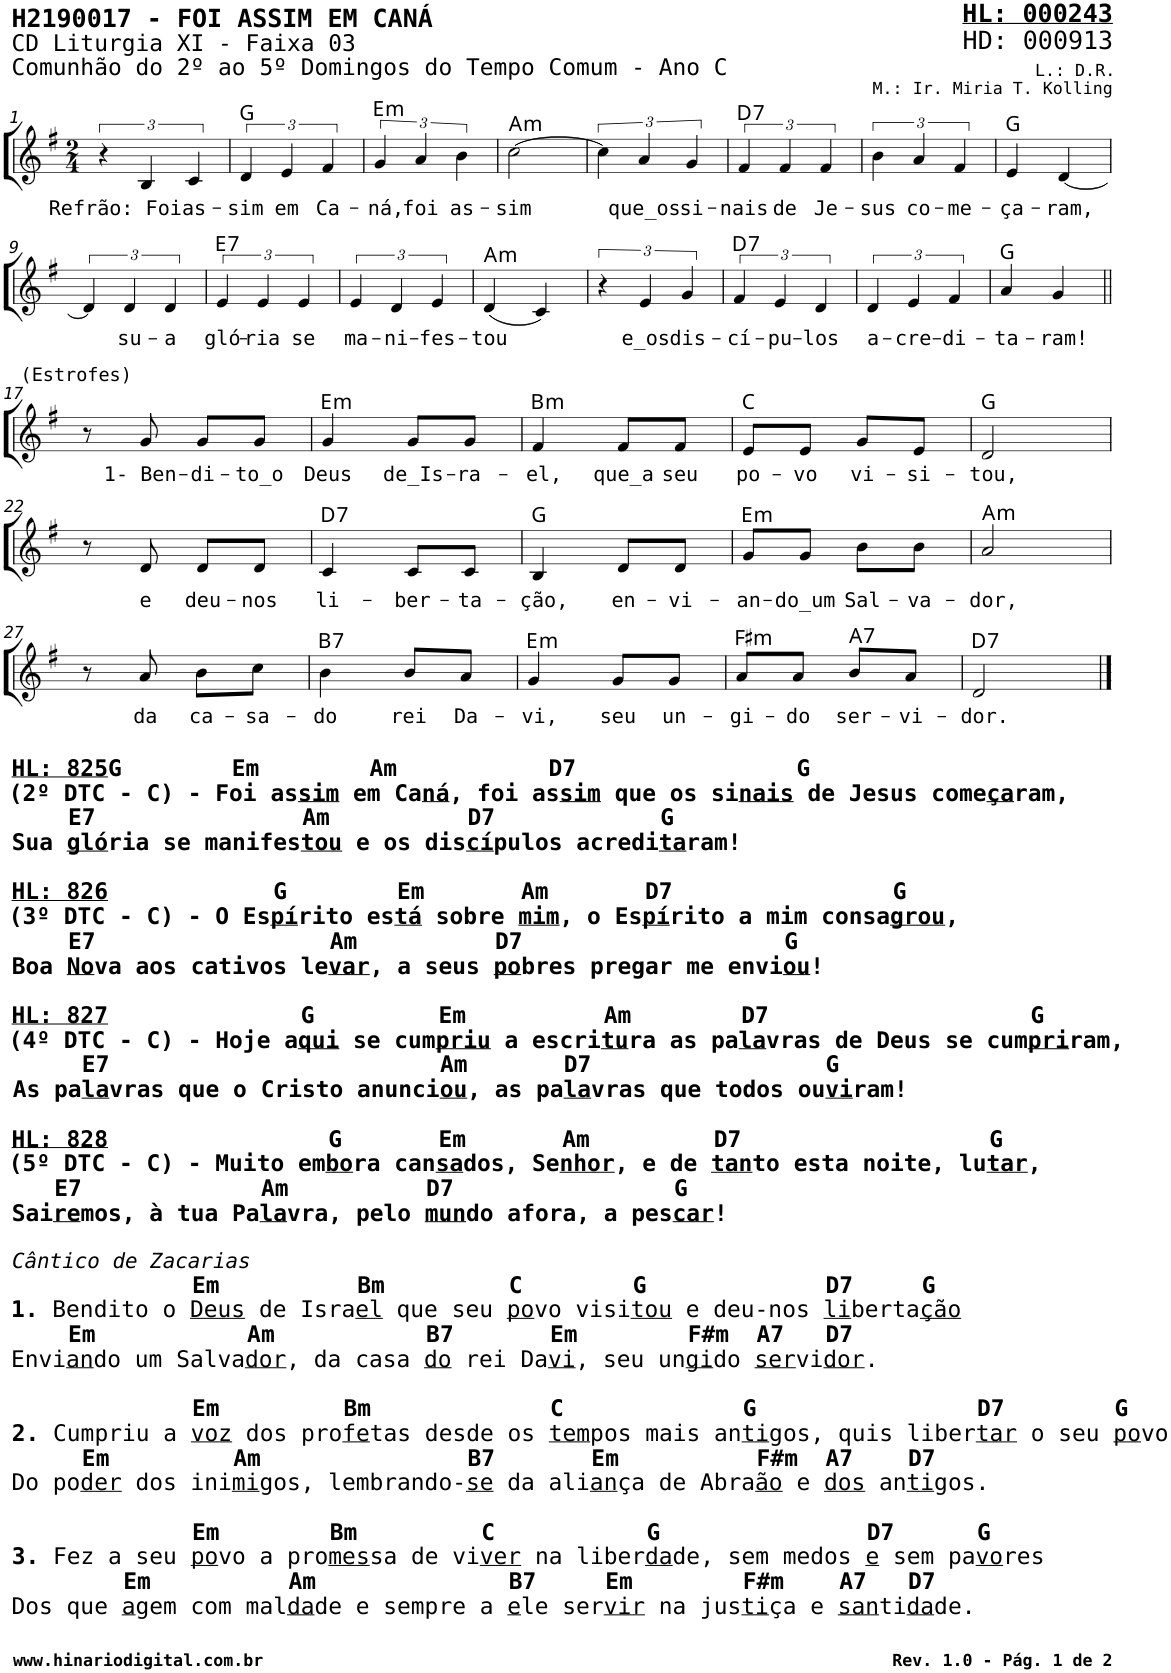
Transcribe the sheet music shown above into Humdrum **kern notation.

**kern	**text	**harte
*part1	*part1	*part1
*staff1	*staff1	*
*I"Voz	*	*
*I'V	*	*
*stria5	*	*
*clefG2	*	*
*k[f#]	*	*
*M2/4	*	*
=1	=1	=1
6r	.	.
!	!LO:LY:b	!
6B/	Refrão: Foi	.
!	!LO:LY:b	!
6c/	as-	.
=2	=2	=2
!	!LO:LY:b	!
6d/	-sim	G:maj
!	!LO:LY:b	!
6e/	em	.
!	!LO:LY:b	!
6f#/	Ca-	.
=3	=3	=3
!	!LO:LY:b	!LO:H:kt=m
6g/	-ná,	E:min
!	!LO:LY:b	!
6a/	foi	.
!	!LO:LY:b	!
6b\	as-	.
=4	=4	=4
!	!LO:LY:b	!LO:H:kt=m
[2cc\	-sim	A:min
=5	=5	=5
6cc\]	.	.
!	!LO:LY:b	!
6a/	que_os	.
!	!LO:LY:b	!
6g/	si-	.
=6	=6	=6
!	!LO:LY:b	!LO:H:kt=7
6f#/	-nais	D:7
!	!LO:LY:b	!
6f#/	de	.
!	!LO:LY:b	!
6f#/	Je-	.
=7	=7	=7
!	!LO:LY:b	!
6b\	-sus	.
!	!LO:LY:b	!
6a/	co-	.
!	!LO:LY:b	!
6f#/	-me-	.
=8	=8	=8
!	!LO:LY:b	!
4e/	-ça-	G:maj
!	!LO:LY:b	!
[4d/	-ram,	.
!!LO:LB:g=z
=9	=9	=9
6d/]	.	.
!	!LO:LY:b	!
6d/	su-	.
!	!LO:LY:b	!
6d/	-a	.
=10	=10	=10
!	!LO:LY:b	!LO:H:kt=7
6e/	gló-	E:7
!	!LO:LY:b	!
6e/	-ria	.
!	!LO:LY:b	!
6e/	se	.
=11	=11	=11
!	!LO:LY:b	!
6e/	ma-	.
!	!LO:LY:b	!
6d/	-ni-	.
!	!LO:LY:b	!
6e/	-fes-	.
=12	=12	=12
!	!LO:LY:b	!LO:H:kt=m
(4d/	-tou	A:min
4c/)	.	.
=13	=13	=13
6r	.	.
!	!LO:LY:b	!
6e/	e_os	.
!	!LO:LY:b	!
6g/	dis-	.
=14	=14	=14
!	!LO:LY:b	!LO:H:kt=7
6f#/	-cí-	D:7
!	!LO:LY:b	!
6e/	-pu-	.
!	!LO:LY:b	!
6d/	-los	.
=15	=15	=15
!	!LO:LY:b	!
6d/	a-	.
!	!LO:LY:b	!
6e/	-cre-	.
!	!LO:LY:b	!
6f#/	-di-	.
=16	=16	=16
!	!LO:LY:b	!
4a/	-ta-	G:maj
!	!LO:LY:b	!
4g/	-ram!	.
!!LO:LB:g=z
=17||	=17||	=17||
!LO:TX:a:t=(Estrofes)	!	!
8r	.	.
!	!LO:LY:b	!
8g/	1- Ben-	.
!	!LO:LY:b	!
8g/L	-di-	.
!	!LO:LY:b	!
8g/J	-to_o	.
=18	=18	=18
!	!LO:LY:b	!LO:H:kt=m
4g/	Deus	E:min
!	!LO:LY:b	!
8g/L	de_Is-	.
!	!LO:LY:b	!
8g/J	-ra-	.
=19	=19	=19
!	!LO:LY:b	!LO:H:kt=m
4f#/	-el,	B:min
!	!LO:LY:b	!
8f#/L	que_a	.
!	!LO:LY:b	!
8f#/J	seu	.
=20	=20	=20
!	!LO:LY:b	!
8e/L	po-	C:maj
!	!LO:LY:b	!
8e/J	-vo	.
!	!LO:LY:b	!
8g/L	vi-	.
!	!LO:LY:b	!
8e/J	-si-	.
=21	=21	=21
!	!LO:LY:b	!
2d/	-tou,	G:maj
!!LO:LB:g=z
=22	=22	=22
8r	.	.
!	!LO:LY:b	!
8d/	e	.
!	!LO:LY:b	!
8d/L	deu-	.
!	!LO:LY:b	!
8d/J	-nos	.
=23	=23	=23
!	!LO:LY:b	!LO:H:kt=7
4c/	li-	D:7
!	!LO:LY:b	!
8c/L	-ber-	.
!	!LO:LY:b	!
8c/J	-ta-	.
=24	=24	=24
!	!LO:LY:b	!
4B/	-ção,	G:maj
!	!LO:LY:b	!
8d/L	en-	.
!	!LO:LY:b	!
8d/J	-vi-	.
=25	=25	=25
!	!LO:LY:b	!LO:H:kt=m
8g/L	-an-	E:min
!	!LO:LY:b	!
8g/J	-do_um	.
!	!LO:LY:b	!
8b\L	Sal-	.
!	!LO:LY:b	!
8b\J	-va-	.
=26	=26	=26
!	!LO:LY:b	!LO:H:kt=m
2a/	-dor,	A:min
!!LO:LB:g=z
=27	=27	=27
!LO:TX:b:B:t=HL&colon; 825	!	!
!LO:TX:b:t=G        Em        Am           D7                G	!	!
!LO:TX:b:t=(2º DTC - C) - Foi as	!	!
!LO:TX:b:t=sim	!	!
!LO:TX:b:t=em Ca	!	!
!LO:TX:b:t=ná	!	!
!LO:TX:b:t=, foi as	!	!
!LO:TX:b:t=sim	!	!
!LO:TX:b:t=que os si	!	!
!LO:TX:b:t=nais	!	!
!LO:TX:b:t=de Jesus come	!	!
!LO:TX:b:t=ça	!	!
!LO:TX:b:t=ram,	!	!
!LO:TX:b:t=E7               Am          D7            G	!	!
!LO:TX:b:t=Sua	!	!
!LO:TX:b:t=gló	!	!
!LO:TX:b:t=ria se manifes	!	!
!LO:TX:b:t=tou	!	!
!LO:TX:b:t=e os dis	!	!
!LO:TX:b:t=cí	!	!
!LO:TX:b:t=pulos acredi	!	!
!LO:TX:b:t=ta	!	!
!LO:TX:b:t=ram!	!	!
!LO:TX:b:t=HL&colon; 826	!	!
!LO:TX:b:t=G        Em       Am       D7                G	!	!
!LO:TX:b:t=(3º DTC - C) - O Es	!	!
!LO:TX:b:t=pí	!	!
!LO:TX:b:t=rito es	!	!
!LO:TX:b:t=tá	!	!
!LO:TX:b:t=sobre	!	!
!LO:TX:b:t=mim	!	!
!LO:TX:b:t=, o Es	!	!
!LO:TX:b:t=pí	!	!
!LO:TX:b:t=rito a mim consa	!	!
!LO:TX:b:t=grou	!	!
!LO:TX:b:t=,	!	!
!LO:TX:b:t=E7                 Am          D7                   G	!	!
!LO:TX:b:t=Boa	!	!
!LO:TX:b:t=No	!	!
!LO:TX:b:t=va aos cativos le	!	!
!LO:TX:b:t=var	!	!
!LO:TX:b:t=, a seus	!	!
!LO:TX:b:t=po	!	!
!LO:TX:b:t=bres pregar me envi	!	!
!LO:TX:b:t=ou	!	!
!LO:TX:b:t=!	!	!
!LO:TX:b:t=HL&colon; 827	!	!
!LO:TX:b:t=G         Em          Am        D7                   G	!	!
!LO:TX:b:t=(4º DTC - C) - Hoje a	!	!
!LO:TX:b:t=qui	!	!
!LO:TX:b:t=se cum	!	!
!LO:TX:b:t=priu	!	!
!LO:TX:b:t=a escri	!	!
!LO:TX:b:t=tu	!	!
!LO:TX:b:t=ra as pa	!	!
!LO:TX:b:t=la	!	!
!LO:TX:b:t=vras de Deus se cum	!	!
!LO:TX:b:t=pri	!	!
!LO:TX:b:t=ram,	!	!
!LO:TX:b:t=E7                        Am       D7                 G	!	!
!LO:TX:b:t=As pa	!	!
!LO:TX:b:t=la	!	!
!LO:TX:b:t=vras que o Cristo anunci	!	!
!LO:TX:b:t=ou	!	!
!LO:TX:b:t=, as pa	!	!
!LO:TX:b:t=la	!	!
!LO:TX:b:t=vras que todos ou	!	!
!LO:TX:b:t=vi	!	!
!LO:TX:b:t=ram!	!	!
!LO:TX:b:t=HL&colon; 828	!	!
!LO:TX:b:t=G       Em       Am         D7                  G	!	!
!LO:TX:b:t=(5º DTC - C) - Muito em	!	!
!LO:TX:b:t=bo	!	!
!LO:TX:b:t=ra can	!	!
!LO:TX:b:t=sa	!	!
!LO:TX:b:t=dos, Se	!	!
!LO:TX:b:t=nhor	!	!
!LO:TX:b:t=, e de	!	!
!LO:TX:b:t=tan	!	!
!LO:TX:b:t=to esta noite, lu	!	!
!LO:TX:b:t=tar	!	!
!LO:TX:b:t=,	!	!
!LO:TX:b:t=E7             Am          D7                G	!	!
!LO:TX:b:t=Sai	!	!
!LO:TX:b:t=re	!	!
!LO:TX:b:t=mos, à tua Pa	!	!
!LO:TX:b:t=la	!	!
!LO:TX:b:t=vra, pelo	!	!
!LO:TX:b:t=mun	!	!
!LO:TX:b:t=do afora, a pes	!	!
!LO:TX:b:t=car	!	!
!LO:TX:b:t=!	!	!
!LO:TX:b:i:t=Cântico de Zacarias	!	!
!LO:TX:b:B:t=Em          Bm         C        G             D7     G	!	!
!LO:TX:b:t=1.	!	!
!LO:TX:b:t=Bendito o	!	!
!LO:TX:b:t=Deus	!	!
!LO:TX:b:t=de Isra	!	!
!LO:TX:b:t=el	!	!
!LO:TX:b:t=que seu	!	!
!LO:TX:b:t=po	!	!
!LO:TX:b:t=vo visi	!	!
!LO:TX:b:t=tou	!	!
!LO:TX:b:t=e deu-nos	!	!
!LO:TX:b:t=li	!	!
!LO:TX:b:t=berta	!	!
!LO:TX:b:t=ção	!	!
!LO:TX:b:B:t=Em           Am           B7       Em        F#m  A7   D7	!	!
!LO:TX:b:t=Envi	!	!
!LO:TX:b:t=an	!	!
!LO:TX:b:t=do um Salva	!	!
!LO:TX:b:t=dor	!	!
!LO:TX:b:t=, da casa	!	!
!LO:TX:b:t=do	!	!
!LO:TX:b:t=rei Da	!	!
!LO:TX:b:t=vi	!	!
!LO:TX:b:t=, seu un	!	!
!LO:TX:b:t=gi	!	!
!LO:TX:b:t=do	!	!
!LO:TX:b:t=ser	!	!
!LO:TX:b:t=vi	!	!
!LO:TX:b:t=dor	!	!
!LO:TX:b:t=.	!	!
!LO:TX:b:B:t=Em         Bm             C             G                D7        G	!	!
!LO:TX:b:t=2.	!	!
!LO:TX:b:t=Cumpriu a	!	!
!LO:TX:b:t=voz	!	!
!LO:TX:b:t=dos pro	!	!
!LO:TX:b:t=fe	!	!
!LO:TX:b:t=tas desde os	!	!
!LO:TX:b:t=tem	!	!
!LO:TX:b:t=pos mais an	!	!
!LO:TX:b:t=ti	!	!
!LO:TX:b:t=gos, quis liber	!	!
!LO:TX:b:t=tar	!	!
!LO:TX:b:t=o seu	!	!
!LO:TX:b:t=po	!	!
!LO:TX:b:t=vo	!	!
!LO:TX:b:B:t=Em         Am               B7       Em          F#m  A7    D7	!	!
!LO:TX:b:t=Do po	!	!
!LO:TX:b:t=der	!	!
!LO:TX:b:t=dos ini	!	!
!LO:TX:b:t=mi	!	!
!LO:TX:b:t=gos, lembrando-	!	!
!LO:TX:b:t=se	!	!
!LO:TX:b:t=da ali	!	!
!LO:TX:b:t=an	!	!
!LO:TX:b:t=ça de Abra	!	!
!LO:TX:b:t=ão	!	!
!LO:TX:b:t=e	!	!
!LO:TX:b:t=dos	!	!
!LO:TX:b:t=an	!	!
!LO:TX:b:t=ti	!	!
!LO:TX:b:t=gos.	!	!
!LO:TX:b:B:t=Em        Bm         C           G               D7      G	!	!
!LO:TX:b:t=3.	!	!
!LO:TX:b:t=Fez a seu	!	!
!LO:TX:b:t=po	!	!
!LO:TX:b:t=vo a pro	!	!
!LO:TX:b:t=mes	!	!
!LO:TX:b:t=sa de vi	!	!
!LO:TX:b:t=ver	!	!
!LO:TX:b:t=na liber	!	!
!LO:TX:b:t=da	!	!
!LO:TX:b:t=de, sem medos	!	!
!LO:TX:b:t=e	!	!
!LO:TX:b:t=sem pa	!	!
!LO:TX:b:t=vo	!	!
!LO:TX:b:t=res	!	!
!LO:TX:b:B:t=Em          Am              B7     Em        F#m    A7   D7	!	!
!LO:TX:b:t=Dos que	!	!
!LO:TX:b:t=a	!	!
!LO:TX:b:t=gem com mal	!	!
!LO:TX:b:t=da	!	!
!LO:TX:b:t=de e sempre a	!	!
!LO:TX:b:t=e	!	!
!LO:TX:b:t=le ser	!	!
!LO:TX:b:t=vir	!	!
!LO:TX:b:t=na jus	!	!
!LO:TX:b:t=ti	!	!
!LO:TX:b:t=ça e	!	!
!LO:TX:b:t=san	!	!
!LO:TX:b:t=ti	!	!
!LO:TX:b:t=da	!	!
!LO:TX:b:t=de.	!	!
8r	.	.
!	!LO:LY:b	!
8a/	da	.
!	!LO:LY:b	!
8b\L	ca-	.
!	!LO:LY:b	!
8cc\J	-sa-	.
=28	=28	=28
!	!LO:LY:b	!LO:H:kt=7
4b\	-do	B:7
!	!LO:LY:b	!
8b/L	rei	.
!	!LO:LY:b	!
8a/J	Da-	.
=29	=29	=29
!	!LO:LY:b	!LO:H:kt=m
4g/	-vi,	E:min
!	!LO:LY:b	!
8g/L	seu	.
!	!LO:LY:b	!
8g/J	un-	.
=30	=30	=30
!	!LO:LY:b	!LO:H:kt=m
8a/L	-gi-	F#:min
!	!LO:LY:b	!
8a/J	-do	.
!	!LO:LY:b	!LO:H:kt=7
8b/L	ser-	A:7
!	!LO:LY:b	!
8a/J	-vi-	.
=31	=31	=31
!	!LO:LY:b	!LO:H:kt=7
2d/	-dor.	D:7
==	==	==
*-	*-	*-
